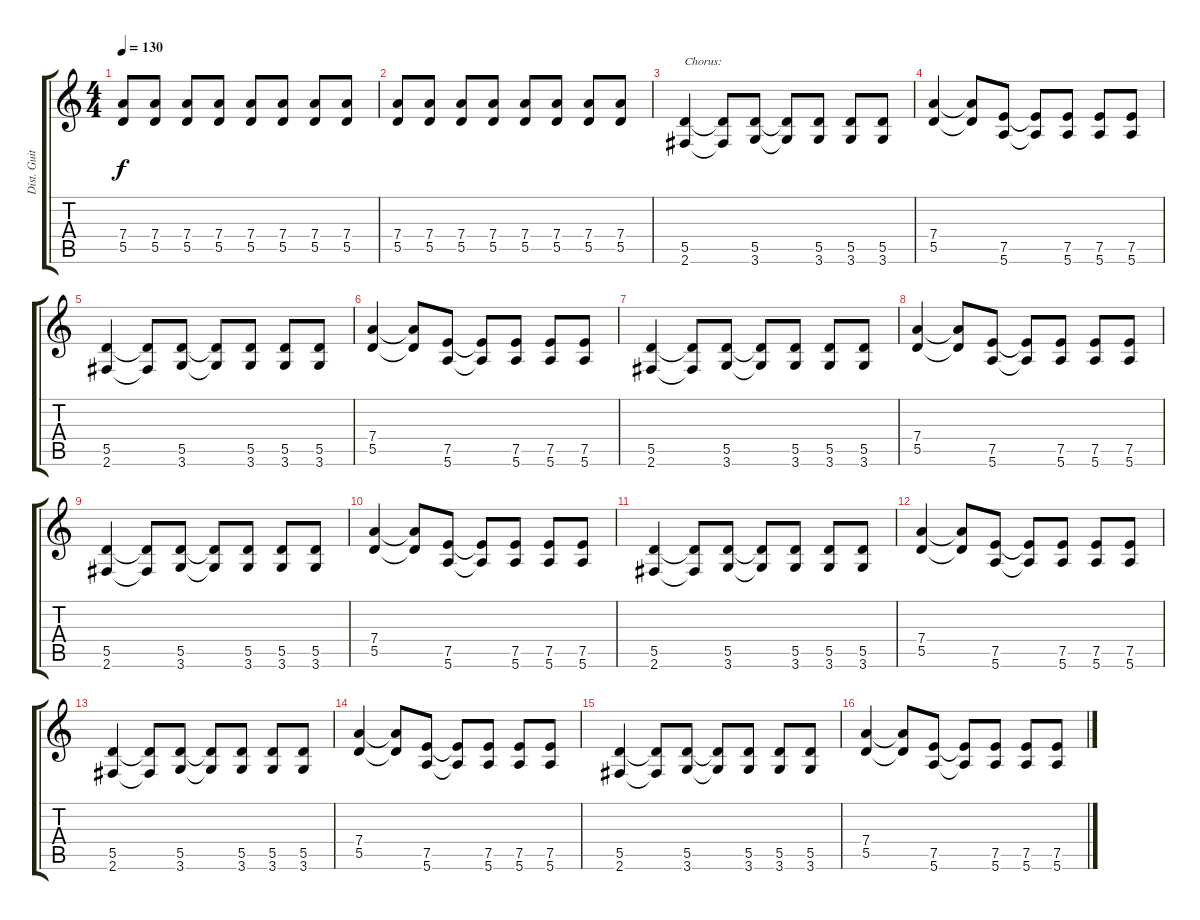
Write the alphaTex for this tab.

\track ("Dist. Guitar 1" "Dist. Guit") {instrument distortionguitar}
\staff {score tabs}
\tuning (E4 B3 G3 D3 A2 E2) {hide}
\ts (4 4)
\tempo 130
\clef g2
\ks c
(7.4 5.5).8{dy f} (7.4 5.5).8 (7.4 5.5).8 (7.4 5.5).8 (7.4 5.5).8 (7.4 5.5).8 (7.4 5.5).8 (7.4 5.5).8 |
(7.4 5.5).8 (7.4 5.5).8 (7.4 5.5).8 (7.4 5.5).8 (7.4 5.5).8 (7.4 5.5).8 (7.4 5.5).8 (7.4 5.5).8 |
(5.5 2.6).4{txt "Chorus:"} (5.5{t} 2.6{t}).8 (5.5 3.6).8 (5.5{t} 3.6{t}).8 (5.5 3.6).8 (5.5 3.6).8 (5.5 3.6).8 |
(7.4 5.5).4 (7.4{t} 5.5{t}).8 (7.5 5.6).8 (7.5{t} 5.6{t}).8 (7.5 5.6).8 (7.5 5.6).8 (7.5 5.6).8 |
(5.5 2.6).4 (5.5{t} 2.6{t}).8 (5.5 3.6).8 (5.5{t} 3.6{t}).8 (5.5 3.6).8 (5.5 3.6).8 (5.5 3.6).8 |
(7.4 5.5).4 (7.4{t} 5.5{t}).8 (7.5 5.6).8 (7.5{t} 5.6{t}).8 (7.5 5.6).8 (7.5 5.6).8 (7.5 5.6).8 |
(5.5 2.6).4 (5.5{t} 2.6{t}).8 (5.5 3.6).8 (5.5{t} 3.6{t}).8 (5.5 3.6).8 (5.5 3.6).8 (5.5 3.6).8 |
(7.4 5.5).4 (7.4{t} 5.5{t}).8 (7.5 5.6).8 (7.5{t} 5.6{t}).8 (7.5 5.6).8 (7.5 5.6).8 (7.5 5.6).8 |
(5.5 2.6).4 (5.5{t} 2.6{t}).8 (5.5 3.6).8 (5.5{t} 3.6{t}).8 (5.5 3.6).8 (5.5 3.6).8 (5.5 3.6).8 |
(7.4 5.5).4 (7.4{t} 5.5{t}).8 (7.5 5.6).8 (7.5{t} 5.6{t}).8 (7.5 5.6).8 (7.5 5.6).8 (7.5 5.6).8 |
(5.5 2.6).4 (5.5{t} 2.6{t}).8 (5.5 3.6).8 (5.5{t} 3.6{t}).8 (5.5 3.6).8 (5.5 3.6).8 (5.5 3.6).8 |
(7.4 5.5).4 (7.4{t} 5.5{t}).8 (7.5 5.6).8 (7.5{t} 5.6{t}).8 (7.5 5.6).8 (7.5 5.6).8 (7.5 5.6).8 |
(5.5 2.6).4 (5.5{t} 2.6{t}).8 (5.5 3.6).8 (5.5{t} 3.6{t}).8 (5.5 3.6).8 (5.5 3.6).8 (5.5 3.6).8 |
(7.4 5.5).4 (7.4{t} 5.5{t}).8 (7.5 5.6).8 (7.5{t} 5.6{t}).8 (7.5 5.6).8 (7.5 5.6).8 (7.5 5.6).8 |
(5.5 2.6).4 (5.5{t} 2.6{t}).8 (5.5 3.6).8 (5.5{t} 3.6{t}).8 (5.5 3.6).8 (5.5 3.6).8 (5.5 3.6).8 |
(7.4 5.5).4 (7.4{t} 5.5{t}).8 (7.5 5.6).8 (7.5{t} 5.6{t}).8 (7.5 5.6).8 (7.5 5.6).8 (7.5 5.6).8
